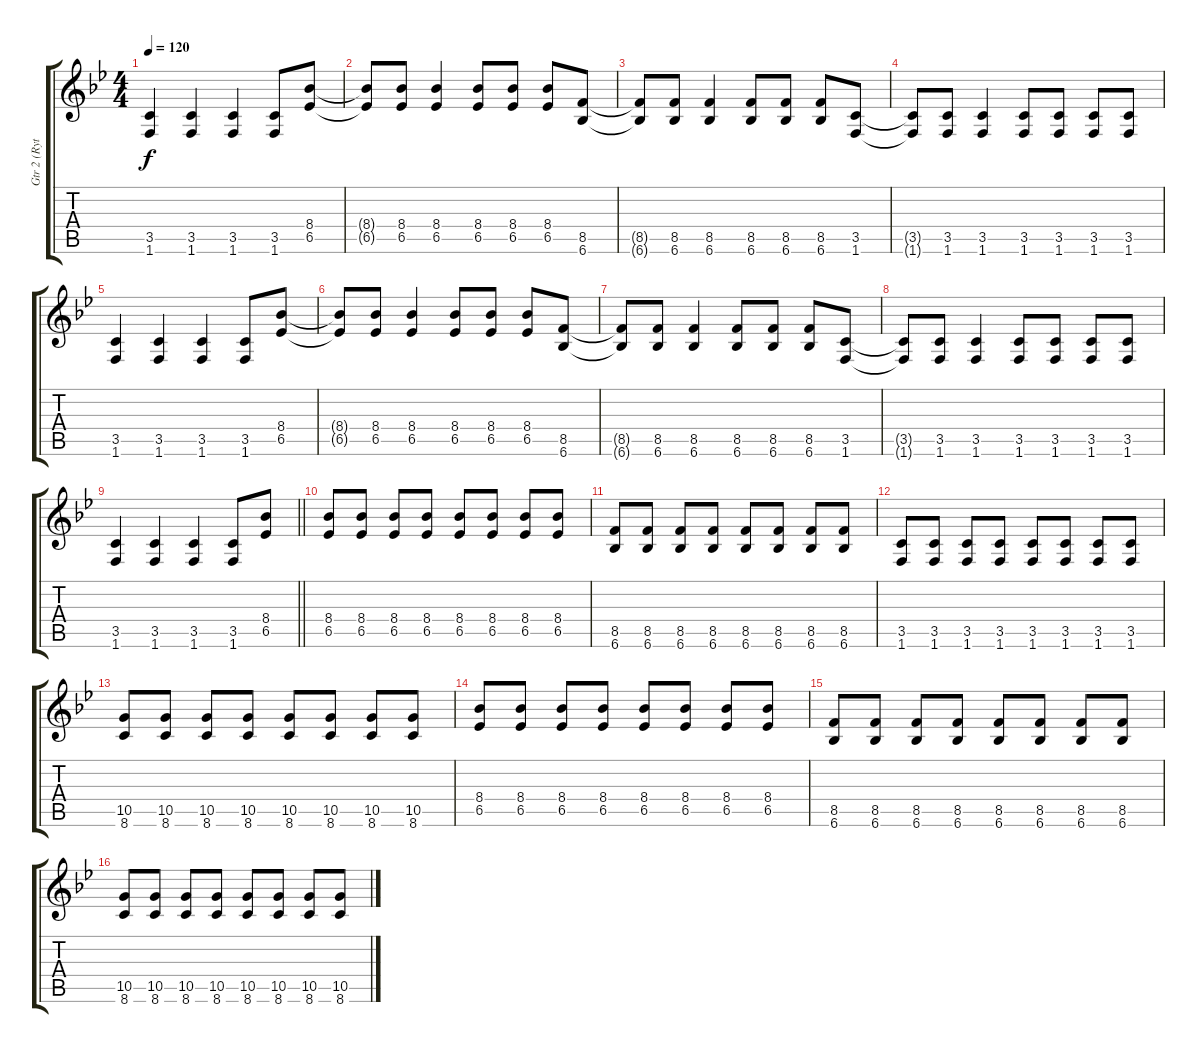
\track ("Gtr 2 (Rythm)" "Gtr 2 (Ryt") {instrument distortionguitar}
\staff {score tabs}
\tuning (E4 B3 G3 D3 A2 E2) {hide}
\ts (4 4)
\tempo 120
\clef g2
\ks bb
(3.5 1.6).4{dy f} (3.5 1.6).4 (3.5 1.6).4 (3.5 1.6).8 (8.4 6.5).8 |
(8.4{t} 6.5{t}).8 (8.4 6.5).8 (8.4 6.5).4 (8.4 6.5).8 (8.4 6.5).8 (8.4 6.5).8 (8.5 6.6).8 |
(8.5{t} 6.6{t}).8 (8.5 6.6).8 (8.5 6.6).4 (8.5 6.6).8 (8.5 6.6).8 (8.5 6.6).8 (3.5 1.6).8 |
(3.5{t} 1.6{t}).8 (3.5 1.6).8 (3.5 1.6).4 (3.5 1.6).8 (3.5 1.6).8 (3.5 1.6).8 (3.5 1.6).8 |
(3.5 1.6).4 (3.5 1.6).4 (3.5 1.6).4 (3.5 1.6).8 (8.4 6.5).8 |
(8.4{t} 6.5{t}).8 (8.4 6.5).8 (8.4 6.5).4 (8.4 6.5).8 (8.4 6.5).8 (8.4 6.5).8 (8.5 6.6).8 |
(8.5{t} 6.6{t}).8 (8.5 6.6).8 (8.5 6.6).4 (8.5 6.6).8 (8.5 6.6).8 (8.5 6.6).8 (3.5 1.6).8 |
(3.5{t} 1.6{t}).8 (3.5 1.6).8 (3.5 1.6).4 (3.5 1.6).8 (3.5 1.6).8 (3.5 1.6).8 (3.5 1.6).8 |
\barLineRight lightlight
(3.5 1.6).4 (3.5 1.6).4 (3.5 1.6).4 (3.5 1.6).8 (8.4 6.5).8 |
(8.4 6.5).8 (8.4 6.5).8 (8.4 6.5).8 (8.4 6.5).8 (8.4 6.5).8 (8.4 6.5).8 (8.4 6.5).8 (8.4 6.5).8 |
(8.5 6.6).8 (8.5 6.6).8 (8.5 6.6).8 (8.5 6.6).8 (8.5 6.6).8 (8.5 6.6).8 (8.5 6.6).8 (8.5 6.6).8 |
(3.5 1.6).8 (3.5 1.6).8 (3.5 1.6).8 (3.5 1.6).8 (3.5 1.6).8 (3.5 1.6).8 (3.5 1.6).8 (3.5 1.6).8 |
(10.5 8.6).8 (10.5 8.6).8 (10.5 8.6).8 (10.5 8.6).8 (10.5 8.6).8 (10.5 8.6).8 (10.5 8.6).8 (10.5 8.6).8 |
(8.4 6.5).8 (8.4 6.5).8 (8.4 6.5).8 (8.4 6.5).8 (8.4 6.5).8 (8.4 6.5).8 (8.4 6.5).8 (8.4 6.5).8 |
(8.5 6.6).8 (8.5 6.6).8 (8.5 6.6).8 (8.5 6.6).8 (8.5 6.6).8 (8.5 6.6).8 (8.5 6.6).8 (8.5 6.6).8 |
(10.5 8.6).8 (10.5 8.6).8 (10.5 8.6).8 (10.5 8.6).8 (10.5 8.6).8 (10.5 8.6).8 (10.5 8.6).8 (10.5 8.6).8
